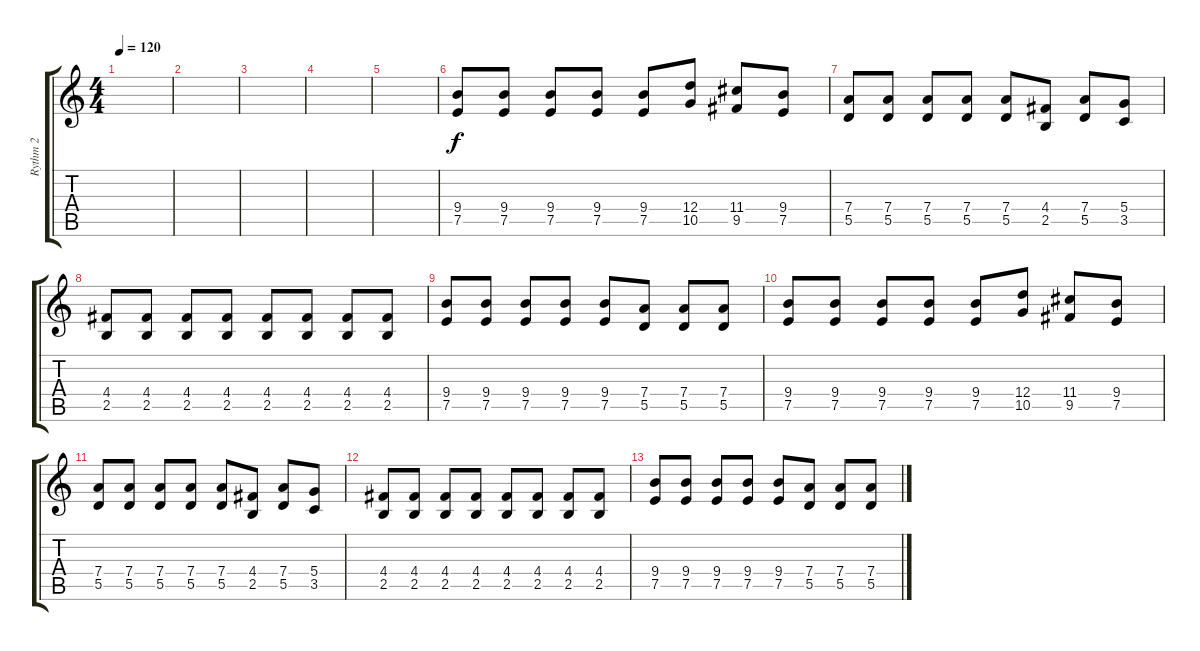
\track ("Rythm 2" "Rythm 2") {instrument distortionguitar}
\staff {score tabs}
\tuning (E4 B3 G3 D3 A2 E2) {hide}
\ts (4 4)
\tempo 120
\clef g2
\ks c
|
|
|
|
|
(9.4 7.5).8 (9.4 7.5).8 (9.4 7.5).8 (9.4 7.5).8 (9.4 7.5).8 (12.4 10.5).8 (11.4 9.5).8 (9.4 7.5).8 |
(7.4 5.5).8 (7.4 5.5).8 (7.4 5.5).8 (7.4 5.5).8 (7.4 5.5).8 (4.4 2.5).8 (7.4 5.5).8 (5.4 3.5).8 |
(4.4 2.5).8 (4.4 2.5).8 (4.4 2.5).8 (4.4 2.5).8 (4.4 2.5).8 (4.4 2.5).8 (4.4 2.5).8 (4.4 2.5).8 |
(9.4 7.5).8 (9.4 7.5).8 (9.4 7.5).8 (9.4 7.5).8 (9.4 7.5).8 (7.4 5.5).8 (7.4 5.5).8 (7.4 5.5).8 |
(9.4 7.5).8 (9.4 7.5).8 (9.4 7.5).8 (9.4 7.5).8 (9.4 7.5).8 (12.4 10.5).8 (11.4 9.5).8 (9.4 7.5).8 |
(7.4 5.5).8 (7.4 5.5).8 (7.4 5.5).8 (7.4 5.5).8 (7.4 5.5).8 (4.4 2.5).8 (7.4 5.5).8 (5.4 3.5).8 |
(4.4 2.5).8 (4.4 2.5).8 (4.4 2.5).8 (4.4 2.5).8 (4.4 2.5).8 (4.4 2.5).8 (4.4 2.5).8 (4.4 2.5).8 |
(9.4 7.5).8 (9.4 7.5).8 (9.4 7.5).8 (9.4 7.5).8 (9.4 7.5).8 (7.4 5.5).8 (7.4 5.5).8 (7.4 5.5).8
